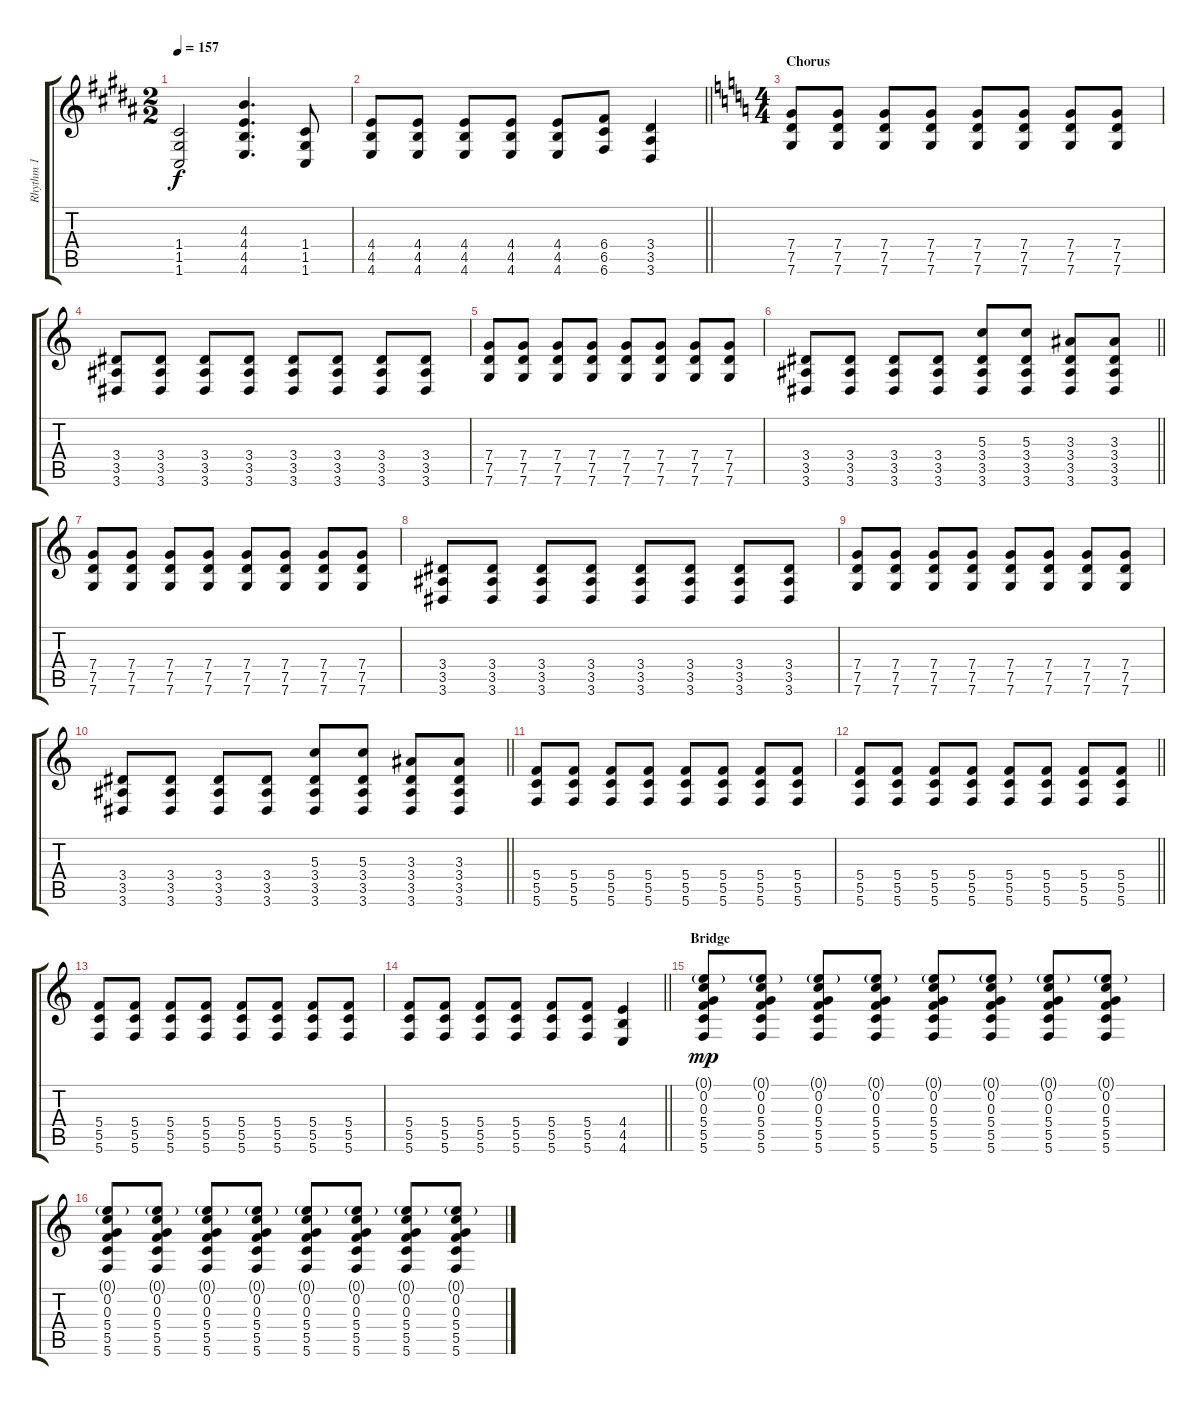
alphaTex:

\track ("Rhythm 1" "Rhythm 1") {instrument distortionguitar}
\staff {score tabs}
\tuning (E4 C4 G3 C3 G2 C2) {hide}
\ts (2 2)
\tempo 157
\clef g2
\ks b
(1.4 1.5 1.6).2{dy f} (4.3 4.4 4.5 4.6).4{d} (1.4 1.5 1.6).8 |
\barLineRight lightlight
\ks g#minor
(4.4 4.5 4.6).8 (4.4 4.5 4.6).8 (4.4 4.5 4.6).8 (4.4 4.5 4.6).8 (4.4 4.5 4.6).8 (6.4 6.5 6.6).8 (3.4 3.5 3.6).4 |
\ts (4 4)
\section ("" "Chorus")
\ks c
(7.4 7.5 7.6).8 (7.4 7.5 7.6).8 (7.4 7.5 7.6).8 (7.4 7.5 7.6).8 (7.4 7.5 7.6).8 (7.4 7.5 7.6).8 (7.4 7.5 7.6).8 (7.4 7.5 7.6).8 |
(3.4 3.5 3.6).8 (3.4 3.5 3.6).8 (3.4 3.5 3.6).8 (3.4 3.5 3.6).8 (3.4 3.5 3.6).8 (3.4 3.5 3.6).8 (3.4 3.5 3.6).8 (3.4 3.5 3.6).8 |
(7.4 7.5 7.6).8 (7.4 7.5 7.6).8 (7.4 7.5 7.6).8 (7.4 7.5 7.6).8 (7.4 7.5 7.6).8 (7.4 7.5 7.6).8 (7.4 7.5 7.6).8 (7.4 7.5 7.6).8 |
\barLineRight lightlight
(3.4 3.5 3.6).8 (3.4 3.5 3.6).8 (3.4 3.5 3.6).8 (3.4 3.5 3.6).8 (5.3 3.4 3.5 3.6).8 (5.3 3.4 3.5 3.6).8 (3.3 3.4 3.5 3.6).8 (3.3 3.4 3.5 3.6).8 |
(7.4 7.5 7.6).8 (7.4 7.5 7.6).8 (7.4 7.5 7.6).8 (7.4 7.5 7.6).8 (7.4 7.5 7.6).8 (7.4 7.5 7.6).8 (7.4 7.5 7.6).8 (7.4 7.5 7.6).8 |
(3.4 3.5 3.6).8 (3.4 3.5 3.6).8 (3.4 3.5 3.6).8 (3.4 3.5 3.6).8 (3.4 3.5 3.6).8 (3.4 3.5 3.6).8 (3.4 3.5 3.6).8 (3.4 3.5 3.6).8 |
(7.4 7.5 7.6).8 (7.4 7.5 7.6).8 (7.4 7.5 7.6).8 (7.4 7.5 7.6).8 (7.4 7.5 7.6).8 (7.4 7.5 7.6).8 (7.4 7.5 7.6).8 (7.4 7.5 7.6).8 |
\barLineRight lightlight
(3.4 3.5 3.6).8 (3.4 3.5 3.6).8 (3.4 3.5 3.6).8 (3.4 3.5 3.6).8 (5.3 3.4 3.5 3.6).8 (5.3 3.4 3.5 3.6).8 (3.3 3.4 3.5 3.6).8 (3.3 3.4 3.5 3.6).8 |
(5.4 5.5 5.6).8 (5.4 5.5 5.6).8 (5.4 5.5 5.6).8 (5.4 5.5 5.6).8 (5.4 5.5 5.6).8 (5.4 5.5 5.6).8 (5.4 5.5 5.6).8 (5.4 5.5 5.6).8 |
\barLineRight lightlight
(5.4 5.5 5.6).8 (5.4 5.5 5.6).8 (5.4 5.5 5.6).8 (5.4 5.5 5.6).8 (5.4 5.5 5.6).8 (5.4 5.5 5.6).8 (5.4 5.5 5.6).8 (5.4 5.5 5.6).8 |
(5.4 5.5 5.6).8 (5.4 5.5 5.6).8 (5.4 5.5 5.6).8 (5.4 5.5 5.6).8 (5.4 5.5 5.6).8 (5.4 5.5 5.6).8 (5.4 5.5 5.6).8 (5.4 5.5 5.6).8 |
\barLineRight lightlight
(5.4 5.5 5.6).8 (5.4 5.5 5.6).8 (5.4 5.5 5.6).8 (5.4 5.5 5.6).8 (5.4 5.5 5.6).8 (5.4 5.5 5.6).8 (4.4 4.5 4.6).4 |
\section ("" "Bridge")
(0.1{g} 0.2 0.3 5.4 5.5 5.6).8{dy mp} (0.1{g} 0.2 0.3 5.4 5.5 5.6).8 (0.1{g} 0.2 0.3 5.4 5.5 5.6).8 (0.1{g} 0.2 0.3 5.4 5.5 5.6).8 (0.1{g} 0.2 0.3 5.4 5.5 5.6).8 (0.1{g} 0.2 0.3 5.4 5.5 5.6).8 (0.1{g} 0.2 0.3 5.4 5.5 5.6).8 (0.1{g} 0.2 0.3 5.4 5.5 5.6).8 |
(0.1{g} 0.2 0.3 5.4 5.5 5.6).8 (0.1{g} 0.2 0.3 5.4 5.5 5.6).8 (0.1{g} 0.2 0.3 5.4 5.5 5.6).8 (0.1{g} 0.2 0.3 5.4 5.5 5.6).8 (0.1{g} 0.2 0.3 5.4 5.5 5.6).8 (0.1{g} 0.2 0.3 5.4 5.5 5.6).8 (0.1{g} 0.2 0.3 5.4 5.5 5.6).8 (0.1{g} 0.2 0.3 5.4 5.5 5.6).8
